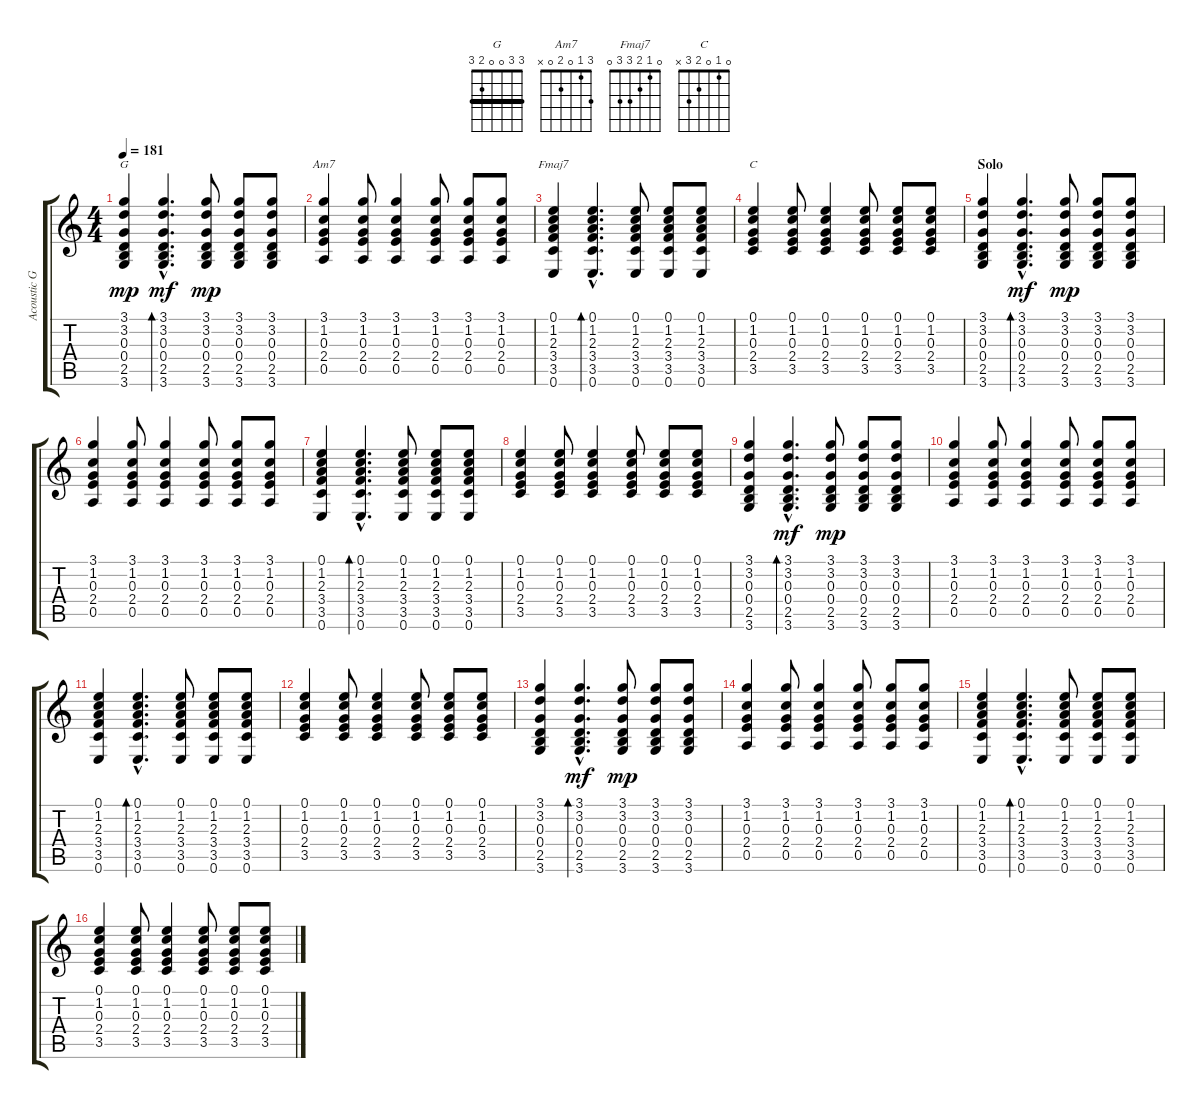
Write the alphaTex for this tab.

\track ("Acoustic Guitar" "Acoustic G") {instrument acousticguitarsteel}
\staff {score tabs}
\tuning (E4 B3 G3 D3 A2 E2) {hide}
\chord ("G" 3 3 0 0 2 3) {barre 3}
\chord ("Am7" 3 1 0 2 0 x)
\chord ("Fmaj7" 0 1 2 3 3 0)
\chord ("C" 0 1 0 2 3 x)
\ts (4 4)
\tempo 181
\clef g2
\ks c
(3.1 3.2 0.3 0.4 2.5 3.6).4{ch "G" dy mp} (3.1{hac} 3.2{hac} 0.3{hac} 0.4{hac} 2.5{hac} 3.6{hac}).4{d bd 60 dy mf} (3.1 3.2 0.3 0.4 2.5 3.6).8{dy mp} (3.1 3.2 0.3 0.4 2.5 3.6).8 (3.1 3.2 0.3 0.4 2.5 3.6).8 |
(3.1 1.2 0.3 2.4 0.5).4{ch "Am7"} (3.1 1.2 0.3 2.4 0.5).8 (3.1 1.2 0.3 2.4 0.5).4 (3.1 1.2 0.3 2.4 0.5).8 (3.1 1.2 0.3 2.4 0.5).8 (3.1 1.2 0.3 2.4 0.5).8 |
(0.1 1.2 2.3 3.4 3.5 0.6).4{ch "Fmaj7"} (0.1{hac} 1.2{hac} 2.3{hac} 3.4{hac} 3.5{hac} 0.6{hac}).4{d bd 60} (0.1 1.2 2.3 3.4 3.5 0.6).8 (0.1 1.2 2.3 3.4 3.5 0.6).8 (0.1 1.2 2.3 3.4 3.5 0.6).8 |
(0.1 1.2 0.3 2.4 3.5).4{ch "C"} (0.1 1.2 0.3 2.4 3.5).8 (0.1 1.2 0.3 2.4 3.5).4 (0.1 1.2 0.3 2.4 3.5).8 (0.1 1.2 0.3 2.4 3.5).8 (0.1 1.2 0.3 2.4 3.5).8 |
\section ("" "Solo")
(3.1 3.2 0.3 0.4 2.5 3.6).4 (3.1{hac} 3.2{hac} 0.3{hac} 0.4{hac} 2.5{hac} 3.6{hac}).4{d bd 60 dy mf} (3.1 3.2 0.3 0.4 2.5 3.6).8{dy mp} (3.1 3.2 0.3 0.4 2.5 3.6).8 (3.1 3.2 0.3 0.4 2.5 3.6).8 |
(3.1 1.2 0.3 2.4 0.5).4 (3.1 1.2 0.3 2.4 0.5).8 (3.1 1.2 0.3 2.4 0.5).4 (3.1 1.2 0.3 2.4 0.5).8 (3.1 1.2 0.3 2.4 0.5).8 (3.1 1.2 0.3 2.4 0.5).8 |
(0.1 1.2 2.3 3.4 3.5 0.6).4 (0.1{hac} 1.2{hac} 2.3{hac} 3.4{hac} 3.5{hac} 0.6{hac}).4{d bd 60} (0.1 1.2 2.3 3.4 3.5 0.6).8 (0.1 1.2 2.3 3.4 3.5 0.6).8 (0.1 1.2 2.3 3.4 3.5 0.6).8 |
(0.1 1.2 0.3 2.4 3.5).4 (0.1 1.2 0.3 2.4 3.5).8 (0.1 1.2 0.3 2.4 3.5).4 (0.1 1.2 0.3 2.4 3.5).8 (0.1 1.2 0.3 2.4 3.5).8 (0.1 1.2 0.3 2.4 3.5).8 |
(3.1 3.2 0.3 0.4 2.5 3.6).4 (3.1{hac} 3.2{hac} 0.3{hac} 0.4{hac} 2.5{hac} 3.6{hac}).4{d bd 60 dy mf} (3.1 3.2 0.3 0.4 2.5 3.6).8{dy mp} (3.1 3.2 0.3 0.4 2.5 3.6).8 (3.1 3.2 0.3 0.4 2.5 3.6).8 |
(3.1 1.2 0.3 2.4 0.5).4 (3.1 1.2 0.3 2.4 0.5).8 (3.1 1.2 0.3 2.4 0.5).4 (3.1 1.2 0.3 2.4 0.5).8 (3.1 1.2 0.3 2.4 0.5).8 (3.1 1.2 0.3 2.4 0.5).8 |
(0.1 1.2 2.3 3.4 3.5 0.6).4 (0.1{hac} 1.2{hac} 2.3{hac} 3.4{hac} 3.5{hac} 0.6{hac}).4{d bd 60} (0.1 1.2 2.3 3.4 3.5 0.6).8 (0.1 1.2 2.3 3.4 3.5 0.6).8 (0.1 1.2 2.3 3.4 3.5 0.6).8 |
(0.1 1.2 0.3 2.4 3.5).4 (0.1 1.2 0.3 2.4 3.5).8 (0.1 1.2 0.3 2.4 3.5).4 (0.1 1.2 0.3 2.4 3.5).8 (0.1 1.2 0.3 2.4 3.5).8 (0.1 1.2 0.3 2.4 3.5).8 |
(3.1 3.2 0.3 0.4 2.5 3.6).4 (3.1{hac} 3.2{hac} 0.3{hac} 0.4{hac} 2.5{hac} 3.6{hac}).4{d bd 60 dy mf} (3.1 3.2 0.3 0.4 2.5 3.6).8{dy mp} (3.1 3.2 0.3 0.4 2.5 3.6).8 (3.1 3.2 0.3 0.4 2.5 3.6).8 |
(3.1 1.2 0.3 2.4 0.5).4 (3.1 1.2 0.3 2.4 0.5).8 (3.1 1.2 0.3 2.4 0.5).4 (3.1 1.2 0.3 2.4 0.5).8 (3.1 1.2 0.3 2.4 0.5).8 (3.1 1.2 0.3 2.4 0.5).8 |
(0.1 1.2 2.3 3.4 3.5 0.6).4 (0.1{hac} 1.2{hac} 2.3{hac} 3.4{hac} 3.5{hac} 0.6{hac}).4{d bd 60} (0.1 1.2 2.3 3.4 3.5 0.6).8 (0.1 1.2 2.3 3.4 3.5 0.6).8 (0.1 1.2 2.3 3.4 3.5 0.6).8 |
(0.1 1.2 0.3 2.4 3.5).4 (0.1 1.2 0.3 2.4 3.5).8 (0.1 1.2 0.3 2.4 3.5).4 (0.1 1.2 0.3 2.4 3.5).8 (0.1 1.2 0.3 2.4 3.5).8 (0.1 1.2 0.3 2.4 3.5).8
